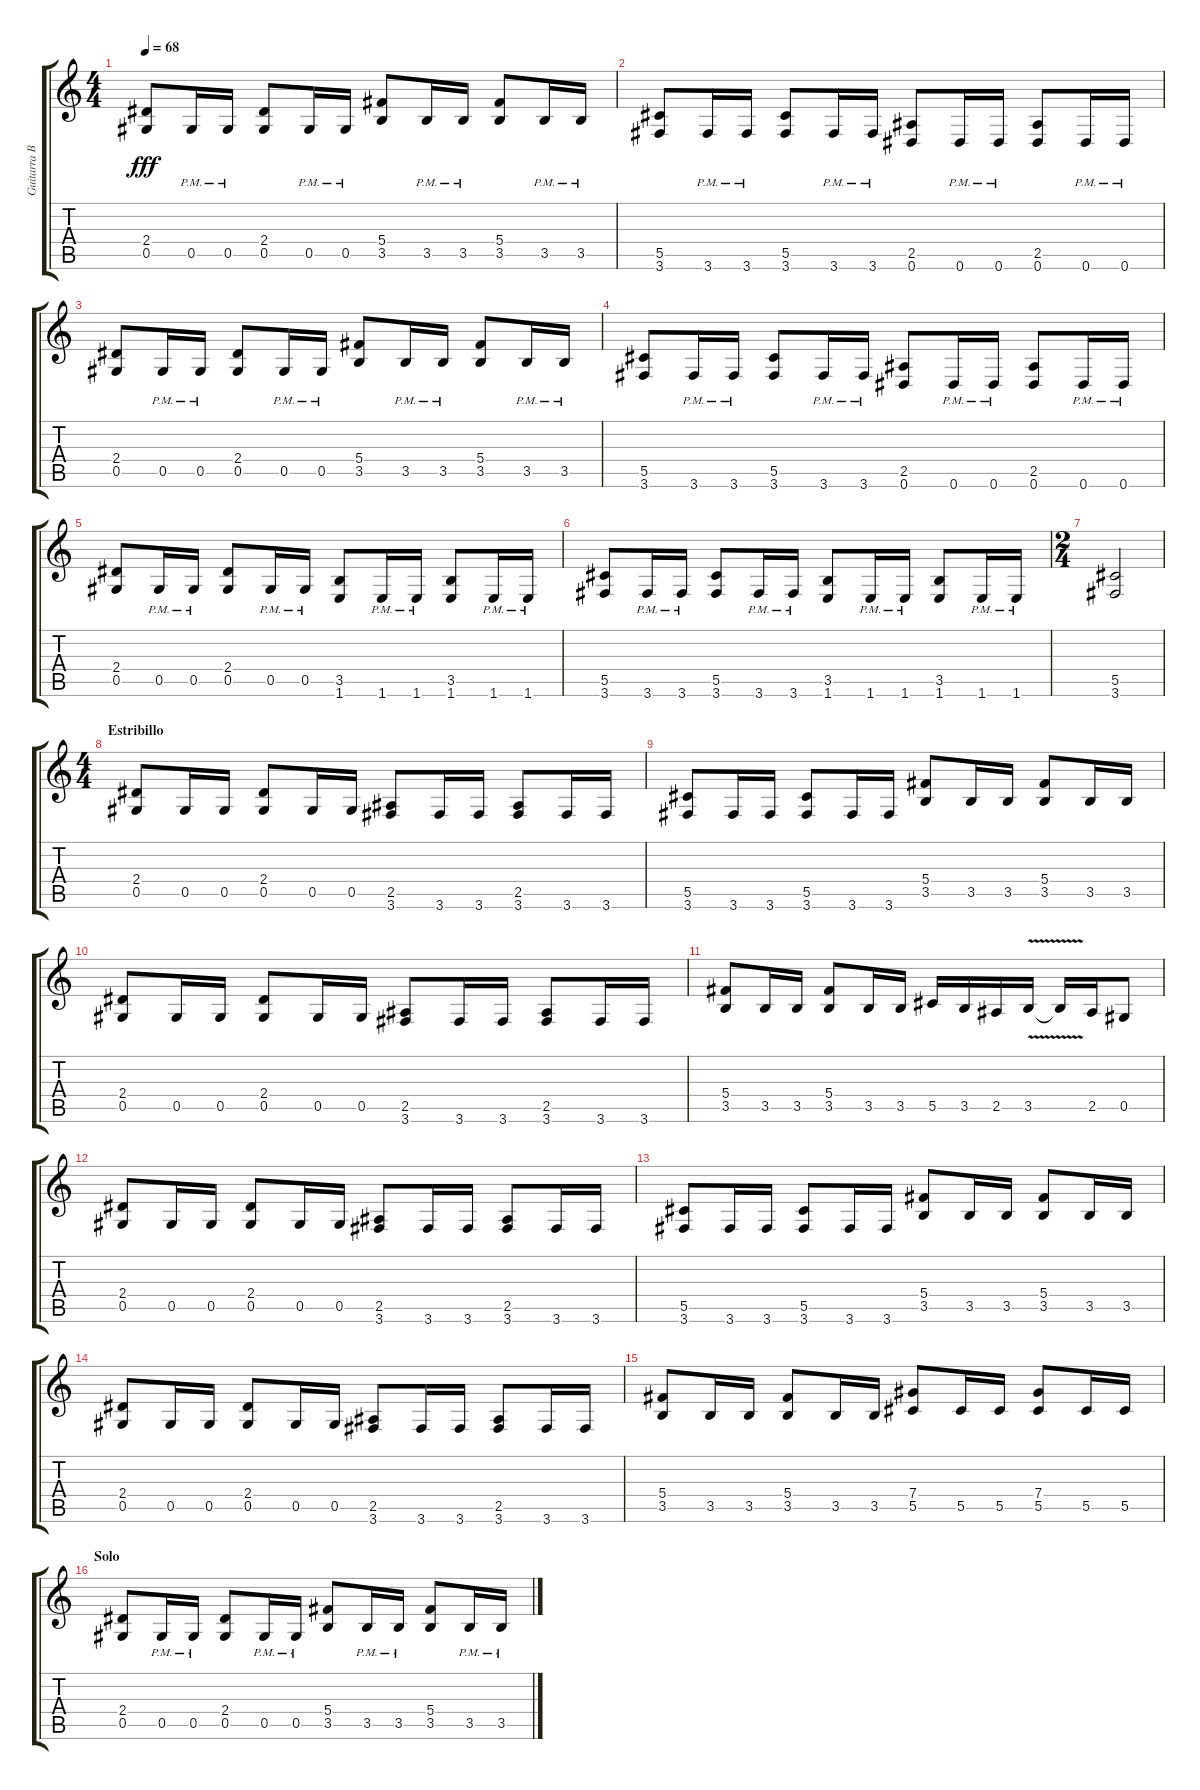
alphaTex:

\track ("Guitarra Base" "Guitarra B") {instrument distortionguitar}
\staff {score tabs}
\tuning (Eb4 Bb3 Gb3 Db3 Ab2 Eb2) {hide}
\ts (4 4)
\tempo 68
\clef g2
\ks c
(2.4 0.5).8{dy fff} 0.5{pm}.16 0.5{pm}.16 (2.4 0.5).8 0.5{pm}.16 0.5{pm}.16 (5.4 3.5).8 3.5{pm}.16 3.5{pm}.16 (5.4 3.5).8 3.5{pm}.16 3.5{pm}.16 |
(5.5 3.6).8 3.6{pm}.16 3.6{pm}.16 (5.5 3.6).8 3.6{pm}.16 3.6{pm}.16 (2.5 0.6).8 0.6{pm}.16 0.6{pm}.16 (2.5 0.6).8 0.6{pm}.16 0.6{pm}.16 |
(2.4 0.5).8 0.5{pm}.16 0.5{pm}.16 (2.4 0.5).8 0.5{pm}.16 0.5{pm}.16 (5.4 3.5).8 3.5{pm}.16 3.5{pm}.16 (5.4 3.5).8 3.5{pm}.16 3.5{pm}.16 |
(5.5 3.6).8 3.6{pm}.16 3.6{pm}.16 (5.5 3.6).8 3.6{pm}.16 3.6{pm}.16 (2.5 0.6).8 0.6{pm}.16 0.6{pm}.16 (2.5 0.6).8 0.6{pm}.16 0.6{pm}.16 |
(2.4 0.5).8 0.5{pm}.16 0.5{pm}.16 (2.4 0.5).8 0.5{pm}.16 0.5{pm}.16 (3.5 1.6).8 1.6{pm}.16 1.6{pm}.16 (3.5 1.6).8 1.6{pm}.16 1.6{pm}.16 |
(5.5 3.6).8 3.6{pm}.16 3.6{pm}.16 (5.5 3.6).8 3.6{pm}.16 3.6{pm}.16 (3.5 1.6).8 1.6{pm}.16 1.6{pm}.16 (3.5 1.6).8 1.6{pm}.16 1.6{pm}.16 |
\ts (2 4)
(5.5 3.6).2 |
\ts (4 4)
\section ("" "Estribillo")
(2.4 0.5).8 0.5.16 0.5.16 (2.4 0.5).8 0.5.16 0.5.16 (2.5 3.6).8 3.6.16 3.6.16 (2.5 3.6).8 3.6.16 3.6.16 |
(5.5 3.6).8 3.6.16 3.6.16 (5.5 3.6).8 3.6.16 3.6.16 (5.4 3.5).8 3.5.16 3.5.16 (5.4 3.5).8 3.5.16 3.5.16 |
(2.4 0.5).8 0.5.16 0.5.16 (2.4 0.5).8 0.5.16 0.5.16 (2.5 3.6).8 3.6.16 3.6.16 (2.5 3.6).8 3.6.16 3.6.16 |
(5.4 3.5).8 3.5.16 3.5.16 (5.4 3.5).8 3.5.16 3.5.16 5.5.16{balance 8} 3.5.16 2.5.16 3.5{v}.16 3.5{t}.16 2.5.16 0.5.8 |
(2.4 0.5).8{balance 16} 0.5.16 0.5.16 (2.4 0.5).8 0.5.16 0.5.16 (2.5 3.6).8 3.6.16 3.6.16 (2.5 3.6).8 3.6.16 3.6.16 |
(5.5 3.6).8 3.6.16 3.6.16 (5.5 3.6).8 3.6.16 3.6.16 (5.4 3.5).8 3.5.16 3.5.16 (5.4 3.5).8 3.5.16 3.5.16 |
(2.4 0.5).8 0.5.16 0.5.16 (2.4 0.5).8 0.5.16 0.5.16 (2.5 3.6).8 3.6.16 3.6.16 (2.5 3.6).8 3.6.16 3.6.16 |
(5.4 3.5).8 3.5.16 3.5.16 (5.4 3.5).8 3.5.16 3.5.16 (7.4 5.5).8 5.5.16 5.5.16 (7.4 5.5).8 5.5.16 5.5.16 |
\section ("" "Solo")
(2.4 0.5).8 0.5{pm}.16 0.5{pm}.16 (2.4 0.5).8 0.5{pm}.16 0.5{pm}.16 (5.4 3.5).8 3.5{pm}.16 3.5{pm}.16 (5.4 3.5).8 3.5{pm}.16 3.5{pm}.16
